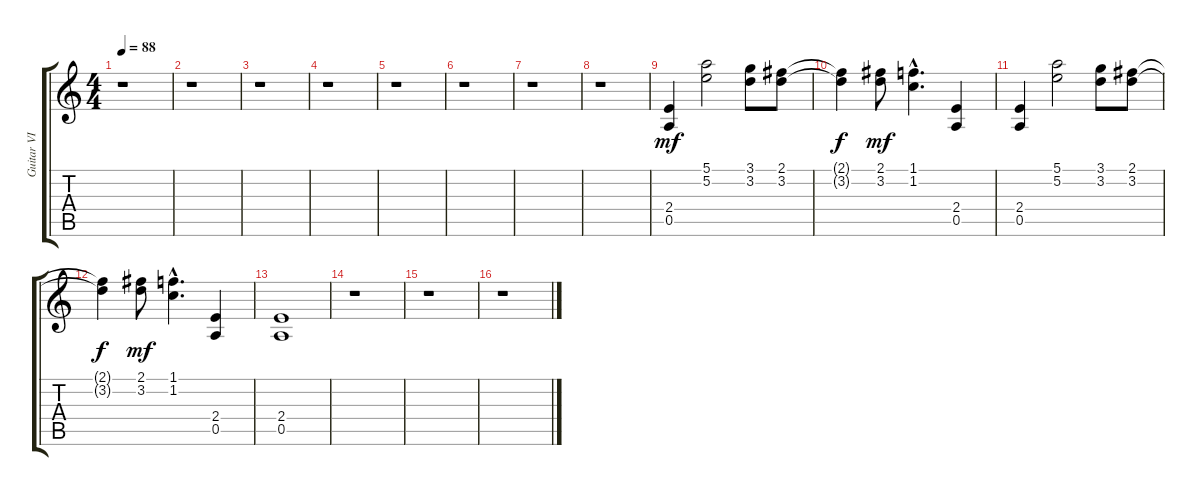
\track ("Guitar VI" "Guitar VI") {instrument distortionguitar}
\staff {score tabs}
\tuning (E4 B3 G3 D3 A2 E2) {hide}
\ts (4 4)
\tempo 88
\clef g2
\ks c
r.1{dy f} |
r.1 |
r.1 |
r.1 |
r.1 |
r.1 |
r.1 |
r.1 |
(2.4 0.5).4{dy mf} (5.1 5.2).2 (3.1 3.2).8 (2.1 3.2).8 |
(2.1{t} 3.2{t}).4{dy f} (2.1 3.2).8{dy mf} (1.1{hac} 1.2{hac}).4{d} (2.4 0.5).4 |
(2.4 0.5).4 (5.1 5.2).2 (3.1 3.2).8 (2.1 3.2).8 |
(2.1{t} 3.2{t}).4{dy f} (2.1 3.2).8{dy mf} (1.1{hac} 1.2{hac}).4{d} (2.4 0.5).4 |
(2.4 0.5).1 |
r.1 |
r.1 |
r.1
